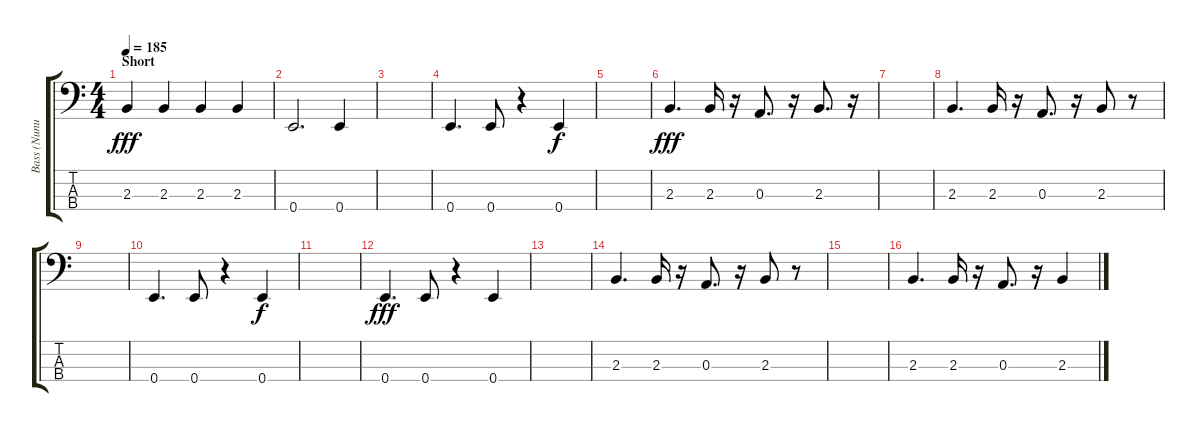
\track ("Bass (Nunu)" "Bass (Nunu") {instrument electricbassfinger}
\staff {score tabs}
\tuning (G2 D2 A1 E1) {hide}
\ts (4 4)
\section ("" "Short")
\tempo 185
\clef f4
\ks c
2.3.4{dy fff} 2.3.4 2.3.4 2.3.4 |
0.4.2{d} 0.4.4 |
|
0.4.4{d} 0.4.8 r.4 0.4.4{dy f} |
|
2.3.4{d dy fff} 2.3.16 r.16 0.3.8{d} r.16 2.3.8{d} r.16 |
|
2.3.4{d} 2.3.16 r.16 0.3.8{d} r.16 2.3.8 r.8 |
|
0.4.4{d} 0.4.8 r.4 0.4.4{dy f} |
|
0.4.4{d dy fff} 0.4.8 r.4 0.4.4 |
|
2.3.4{d} 2.3.16 r.16 0.3.8{d} r.16 2.3.8 r.8 |
|
2.3.4{d} 2.3.16 r.16 0.3.8{d} r.16 2.3.4
